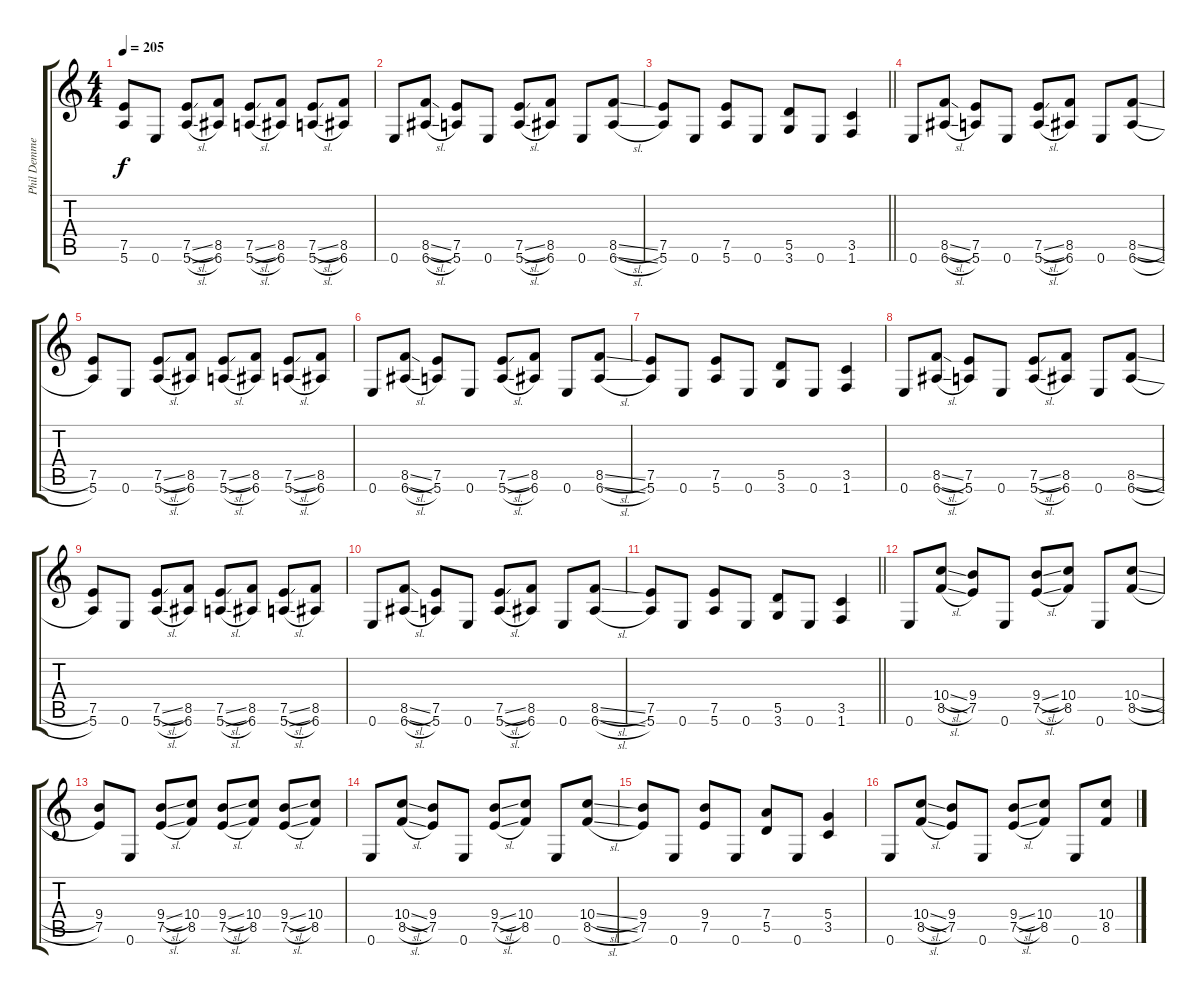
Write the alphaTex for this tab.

\track ("Phil Demmel" "Phil Demme") {instrument distortionguitar}
\staff {score tabs}
\tuning (E4 B3 G3 D3 A2 E2) {hide}
\ts (4 4)
\tempo 205
\clef g2
\ks c
(7.5 5.6).8{dy f} 0.6.8 (7.5{sl} 5.6{sl}).8 (8.5 6.6).8 (7.5{sl} 5.6{sl}).8 (8.5 6.6).8 (7.5{sl} 5.6{sl}).8 (8.5 6.6).8 |
0.6.8 (8.5{sl} 6.6{sl}).8 (7.5 5.6).8 0.6.8 (7.5{sl} 5.6{sl}).8 (8.5 6.6).8 0.6.8 (8.5{sl} 6.6{sl}).8 |
\barLineRight lightlight
(7.5 5.6).8 0.6.8 (7.5 5.6).8 0.6.8 (5.5 3.6).8 0.6.8 (3.5 1.6).4 |
0.6.8 (8.5{sl} 6.6{sl}).8 (7.5 5.6).8 0.6.8 (7.5{sl} 5.6{sl}).8 (8.5 6.6).8 0.6.8 (8.5{sl} 6.6{sl}).8 |
(7.5 5.6).8 0.6.8 (7.5{sl} 5.6{sl}).8 (8.5 6.6).8 (7.5{sl} 5.6{sl}).8 (8.5 6.6).8 (7.5{sl} 5.6{sl}).8 (8.5 6.6).8 |
0.6.8 (8.5{sl} 6.6{sl}).8 (7.5 5.6).8 0.6.8 (7.5{sl} 5.6{sl}).8 (8.5 6.6).8 0.6.8 (8.5{sl} 6.6{sl}).8 |
(7.5 5.6).8 0.6.8 (7.5 5.6).8 0.6.8 (5.5 3.6).8 0.6.8 (3.5 1.6).4 |
0.6.8 (8.5{sl} 6.6{sl}).8 (7.5 5.6).8 0.6.8 (7.5{sl} 5.6{sl}).8 (8.5 6.6).8 0.6.8 (8.5{sl} 6.6{sl}).8 |
(7.5 5.6).8 0.6.8 (7.5{sl} 5.6{sl}).8 (8.5 6.6).8 (7.5{sl} 5.6{sl}).8 (8.5 6.6).8 (7.5{sl} 5.6{sl}).8 (8.5 6.6).8 |
0.6.8 (8.5{sl} 6.6{sl}).8 (7.5 5.6).8 0.6.8 (7.5{sl} 5.6{sl}).8 (8.5 6.6).8 0.6.8 (8.5{sl} 6.6{sl}).8 |
\barLineRight lightlight
(7.5 5.6).8 0.6.8 (7.5 5.6).8 0.6.8 (5.5 3.6).8 0.6.8 (3.5 1.6).4 |
0.6.8 (10.4{sl} 8.5{sl}).8 (9.4 7.5).8 0.6.8 (9.4{sl} 7.5{sl}).8 (10.4 8.5).8 0.6.8 (10.4{sl} 8.5{sl}).8 |
(9.4 7.5).8 0.6.8 (9.4{sl} 7.5{sl}).8 (10.4 8.5).8 (9.4{sl} 7.5{sl}).8 (10.4 8.5).8 (9.4{sl} 7.5{sl}).8 (10.4 8.5).8 |
0.6.8 (10.4{sl} 8.5{sl}).8 (9.4 7.5).8 0.6.8 (9.4{sl} 7.5{sl}).8 (10.4 8.5).8 0.6.8 (10.4{sl} 8.5{sl}).8 |
(9.4 7.5).8 0.6.8 (9.4 7.5).8 0.6.8 (7.4 5.5).8 0.6.8 (5.4 3.5).4 |
0.6.8 (10.4{sl} 8.5{sl}).8 (9.4 7.5).8 0.6.8 (9.4{sl} 7.5{sl}).8 (10.4 8.5).8 0.6.8 (10.4{sl} 8.5{sl}).8
